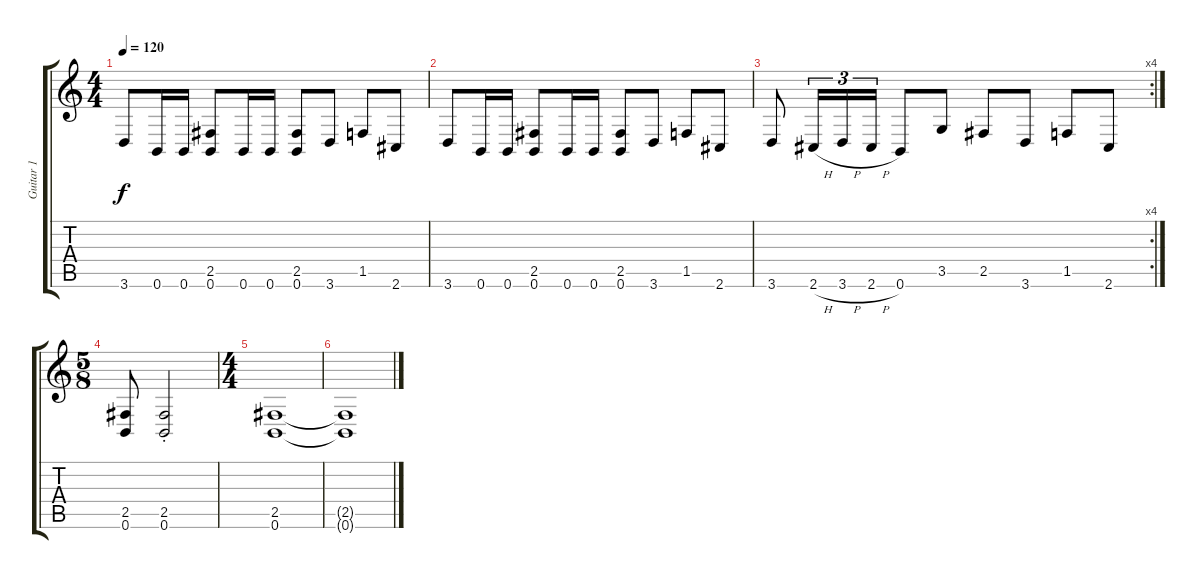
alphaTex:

\track ("Guitar 1" "Guitar 1") {instrument distortionguitar}
\staff {score tabs}
\tuning (B3 Gb3 D3 A2 E2 B1) {hide}
\ts (4 4)
\tempo 120
\clef g2
\ks c
3.6.8{dy f} 0.6.16 0.6.16 (2.5 0.6).8 0.6.16 0.6.16 (2.5 0.6).8 3.6.8 1.5.8 2.6.8 |
3.6.8 0.6.16 0.6.16 (2.5 0.6).8 0.6.16 0.6.16 (2.5 0.6).8 3.6.8 1.5.8 2.6.8 |
\rc 4
3.6.8 2.6{h}.16{tu (3 2)} 3.6{h}.16{tu (3 2)} 2.6{h}.16{tu (3 2)} 0.6.8 3.5.8 2.5.8 3.6.8 1.5.8 2.6.8 |
\ts (5 8)
(2.5 0.6).8 (2.5{st} 0.6{st}).2 |
\ts (4 4)
(2.5 0.6).1 |
(2.5{t} 0.6{t}).1
